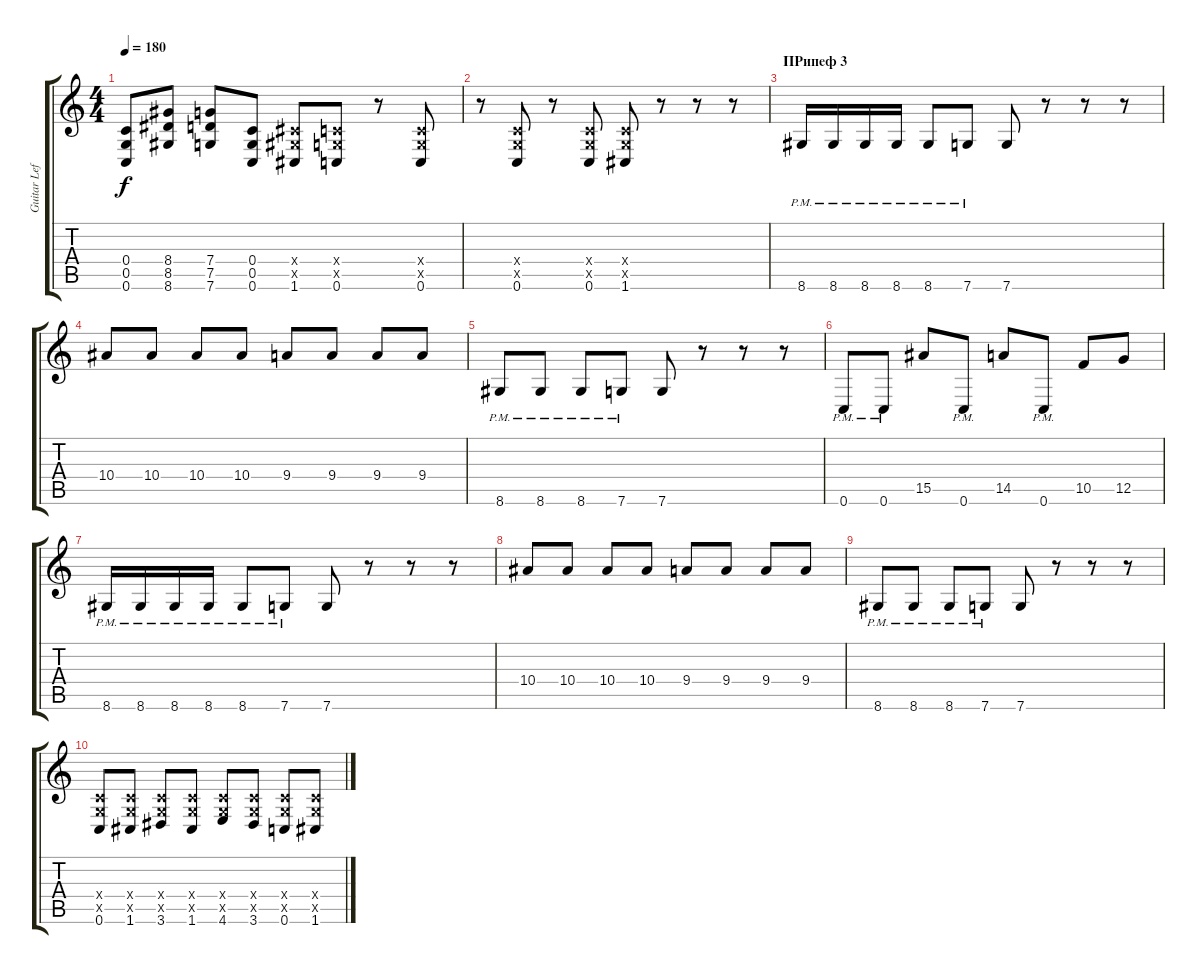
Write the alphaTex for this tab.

\track ("Guitar Left" "Guitar Lef") {instrument overdrivenguitar}
\staff {score tabs}
\tuning (D4 A3 F3 C3 G2 C2) {hide}
\ts (4 4)
\tempo 180
\clef g2
\ks c
(0.4 0.5 0.6).8{dy f} (8.4 8.5 8.6).8 (7.4 7.5 7.6).8 (0.4 0.5 0.6).8 (1.4{x} 1.5{x} 1.6).8 (0.4{x} 0.5{x} 0.6).8 r.8 (0.4{x} 0.5{x} 0.6).8 |
r.8 (0.4{x} 0.5{x} 0.6).8 r.8 (0.4{x} 0.5{x} 0.6).8 (0.4{x} 0.5{x} 1.6).8 r.8 r.8 r.8 |
\section ("" "ПРипеф 3")
8.6{pm}.16 8.6{pm}.16 8.6{pm}.16 8.6{pm}.16 8.6{pm}.8 7.6{pm}.8 7.6.8 r.8 r.8 r.8 |
10.4.8 10.4.8 10.4.8 10.4.8 9.4.8 9.4.8 9.4.8 9.4.8 |
8.6{pm}.8 8.6{pm}.8 8.6{pm}.8 7.6{pm}.8 7.6.8 r.8 r.8 r.8 |
0.6{pm}.8 0.6{pm}.8 15.5.8 0.6{pm}.8 14.5.8 0.6{pm}.8 10.5.8 12.5.8 |
8.6{pm}.16 8.6{pm}.16 8.6{pm}.16 8.6{pm}.16 8.6{pm}.8 7.6{pm}.8 7.6.8 r.8 r.8 r.8 |
10.4.8 10.4.8 10.4.8 10.4.8 9.4.8 9.4.8 9.4.8 9.4.8 |
8.6{pm}.8 8.6{pm}.8 8.6{pm}.8 7.6{pm}.8 7.6.8 r.8 r.8 r.8 |
(0.4{x} 0.5{x} 0.6).8 (0.4{x} 0.5{x} 1.6).8 (0.4{x} 0.5{x} 3.6).8 (0.4{x} 0.5{x} 1.6).8 (0.4{x} 0.5{x} 4.6).8 (0.4{x} 0.5{x} 3.6).8 (0.4{x} 0.5{x} 0.6).8 (0.4{x} 0.5{x} 1.6).8
